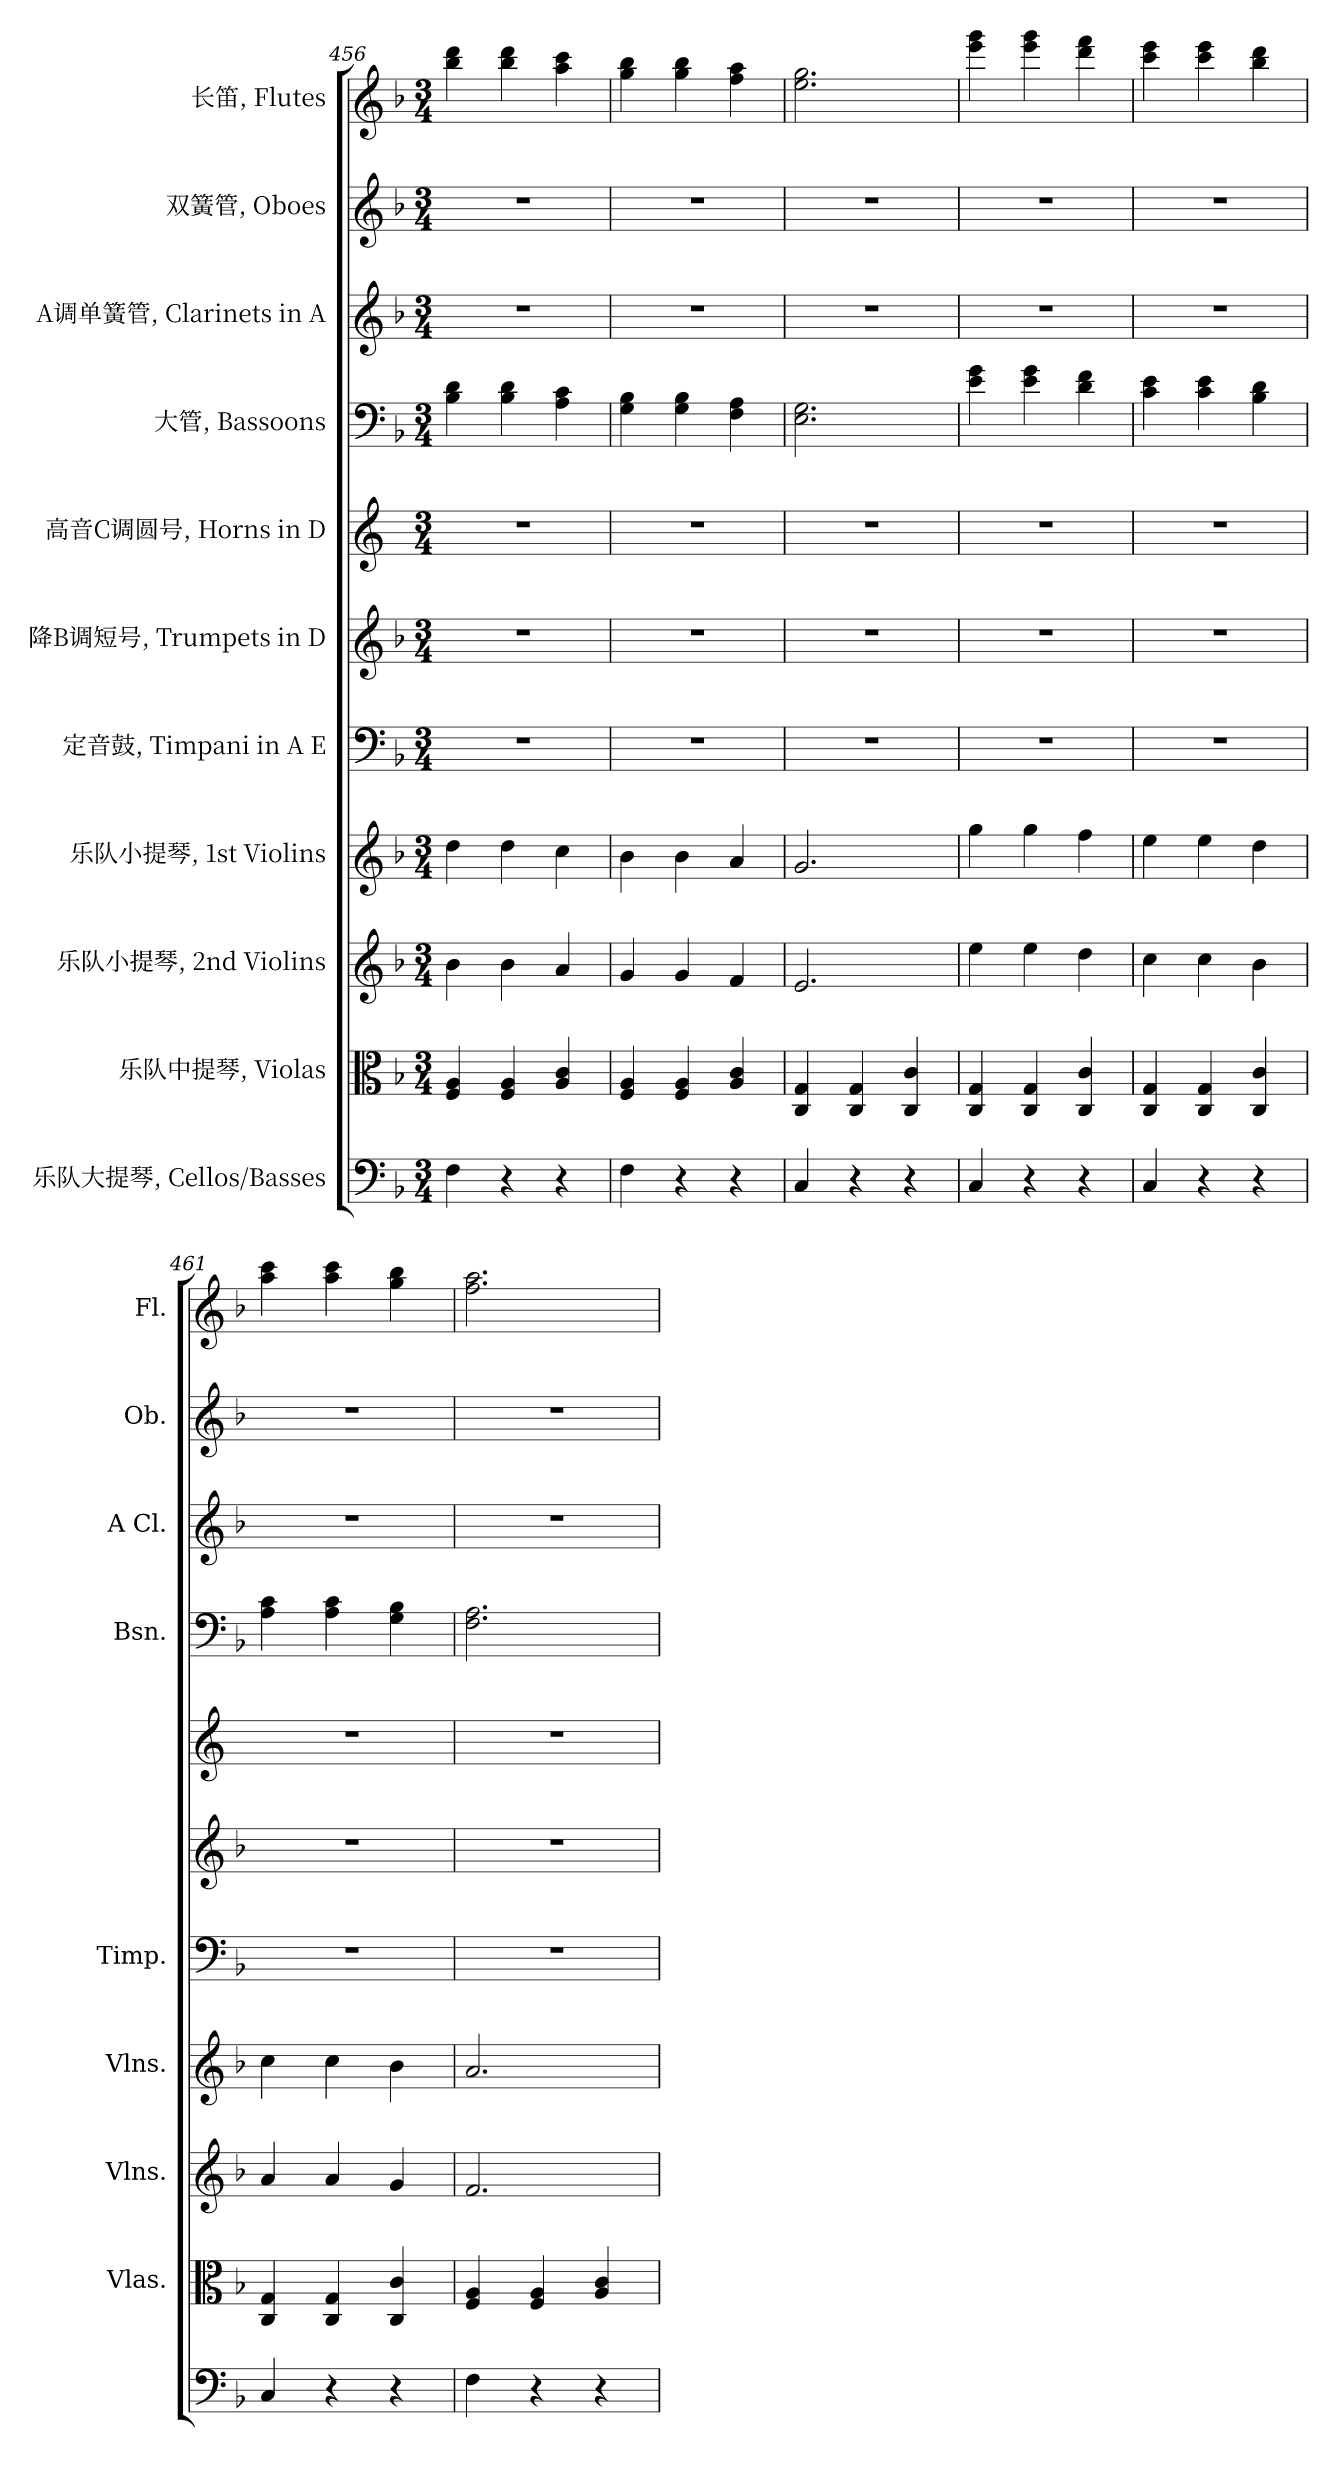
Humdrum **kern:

**kern	**kern	**kern	**kern	**kern	**kern	**kern	**kern	**kern	**kern	**kern
*part11	*part10	*part9	*part8	*part7	*part6	*part5	*part4	*part3	*part2	*part1
*staff11	*staff10	*staff9	*staff8	*staff7	*staff6	*staff5	*staff4	*staff3	*staff2	*staff1
*I"乐队大提琴, Cellos/Basses	*I"乐队中提琴, Violas	*I"乐队小提琴, 2nd Violins	*I"乐队小提琴, 1st Violins	*I"定音鼓, Timpani in A E	*I"降B调短号, Trumpets in D	*I"高音C调圆号, Horns in D	*I"大管, Bassoons	*I"A调单簧管, Clarinets in A	*I"双簧管, Oboes	*I"长笛, Flutes
*	*I'Vlas.	*I'Vlns.	*I'Vlns.	*I'Timp.	*	*	*I'Bsn.	*I'A Cl.	*I'Ob.	*I'Fl.
*clefF4	*clefC3	*clefG2	*clefG2	*clefF4	*clefG2	*clefG2	*clefF4	*clefG2	*clefG2	*clefG2
*	*	*	*	*	*ITrd1c2	*ITrd4c7	*	*ITrd2c3	*	*
*k[b-]	*k[b-]	*k[b-]	*k[b-]	*k[b-]	*k[b-e-a-]	*k[b-]	*k[b-]	*k[f#c#]	*k[b-]	*k[b-]
*M3/4	*M3/4	*M3/4	*M3/4	*M3/4	*M3/4	*M3/4	*M3/4	*M3/4	*M3/4	*M3/4
=456	=456	=456	=456	=456	=456	=456	=456	=456	=456	=456
4F\	4F/ 4A/	4b-\	4dd\	2.r	2.r	2.r	4B-\ 4d\	2.r	2.r	4bb-\ 4ddd\
4r	4F/ 4A/	4b-\	4dd\	.	.	.	4B-\ 4d\	.	.	4bb-\ 4ddd\
4r	4A/ 4c/	4a/	4cc\	.	.	.	4A\ 4c\	.	.	4aa\ 4ccc\
=457	=457	=457	=457	=457	=457	=457	=457	=457	=457	=457
4F\	4F/ 4A/	4g/	4b-\	2.r	2.r	2.r	4G\ 4B-\	2.r	2.r	4gg\ 4bb-\
4r	4F/ 4A/	4g/	4b-\	.	.	.	4G\ 4B-\	.	.	4gg\ 4bb-\
4r	4A/ 4c/	4f/	4a/	.	.	.	4F\ 4A\	.	.	4ff\ 4aa\
=458	=458	=458	=458	=458	=458	=458	=458	=458	=458	=458
4C/	4C/ 4G/	2.e/	2.g/	2.r	2.r	2.r	2.E\ 2.G\	2.r	2.r	2.ee\ 2.gg\
4r	4C/ 4G/	.	.	.	.	.	.	.	.	.
4r	4C/ 4c/	.	.	.	.	.	.	.	.	.
=459	=459	=459	=459	=459	=459	=459	=459	=459	=459	=459
4C/	4C/ 4G/	4ee\	4gg\	2.r	2.r	2.r	4e\ 4g\	2.r	2.r	4eee\ 4ggg\
4r	4C/ 4G/	4ee\	4gg\	.	.	.	4e\ 4g\	.	.	4eee\ 4ggg\
4r	4C/ 4c/	4dd\	4ff\	.	.	.	4d\ 4f\	.	.	4ddd\ 4fff\
!!LO:PB:g=z
=460	=460	=460	=460	=460	=460	=460	=460	=460	=460	=460
4C/	4C/ 4G/	4cc\	4ee\	2.r	2.r	2.r	4c\ 4e\	2.r	2.r	4ccc\ 4eee\
4r	4C/ 4G/	4cc\	4ee\	.	.	.	4c\ 4e\	.	.	4ccc\ 4eee\
4r	4C/ 4c/	4b-\	4dd\	.	.	.	4B-\ 4d\	.	.	4bb-\ 4ddd\
=461	=461	=461	=461	=461	=461	=461	=461	=461	=461	=461
4C/	4C/ 4G/	4a/	4cc\	2.r	2.r	2.r	4A\ 4c\	2.r	2.r	4aa\ 4ccc\
4r	4C/ 4G/	4a/	4cc\	.	.	.	4A\ 4c\	.	.	4aa\ 4ccc\
4r	4C/ 4c/	4g/	4b-\	.	.	.	4G\ 4B-\	.	.	4gg\ 4bb-\
=462	=462	=462	=462	=462	=462	=462	=462	=462	=462	=462
4F\	4F/ 4A/	2.f/	2.a/	2.r	2.r	2.r	2.F\ 2.A\	2.r	2.r	2.ff\ 2.aa\
4r	4F/ 4A/	.	.	.	.	.	.	.	.	.
4r	4A/ 4c/	.	.	.	.	.	.	.	.	.
=	=	=	=	=	=	=	=	=	=	=
*-	*-	*-	*-	*-	*-	*-	*-	*-	*-	*-
